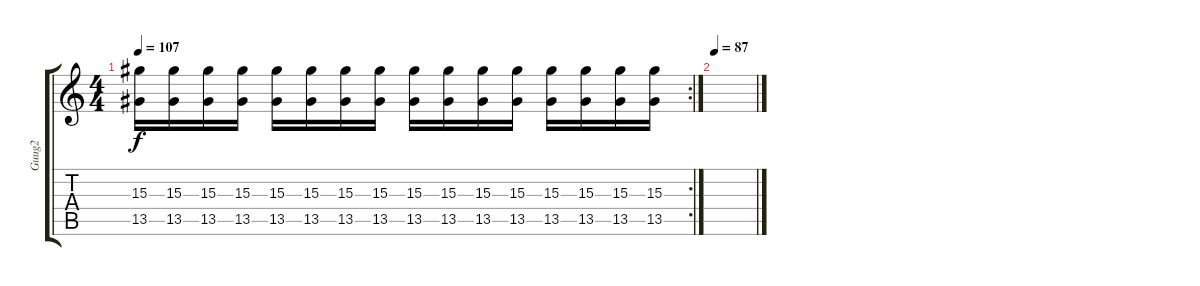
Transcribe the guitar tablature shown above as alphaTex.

\track ("Guug2" "Guug2") {instrument overdrivenguitar}
\staff {score tabs}
\tuning (D4 A3 F3 C3 G2 C2) {hide}
\rc 2
\ts (4 4)
\tempo 107
\clef g2
\ks c
(15.3 13.5).16{dy f} (15.3 13.5).16 (15.3 13.5).16 (15.3 13.5).16 (15.3 13.5).16 (15.3 13.5).16 (15.3 13.5).16 (15.3 13.5).16 (15.3 13.5).16 (15.3 13.5).16 (15.3 13.5).16 (15.3 13.5).16 (15.3 13.5).16 (15.3 13.5).16 (15.3 13.5).16 (15.3 13.5).16 |
\tempo 87
